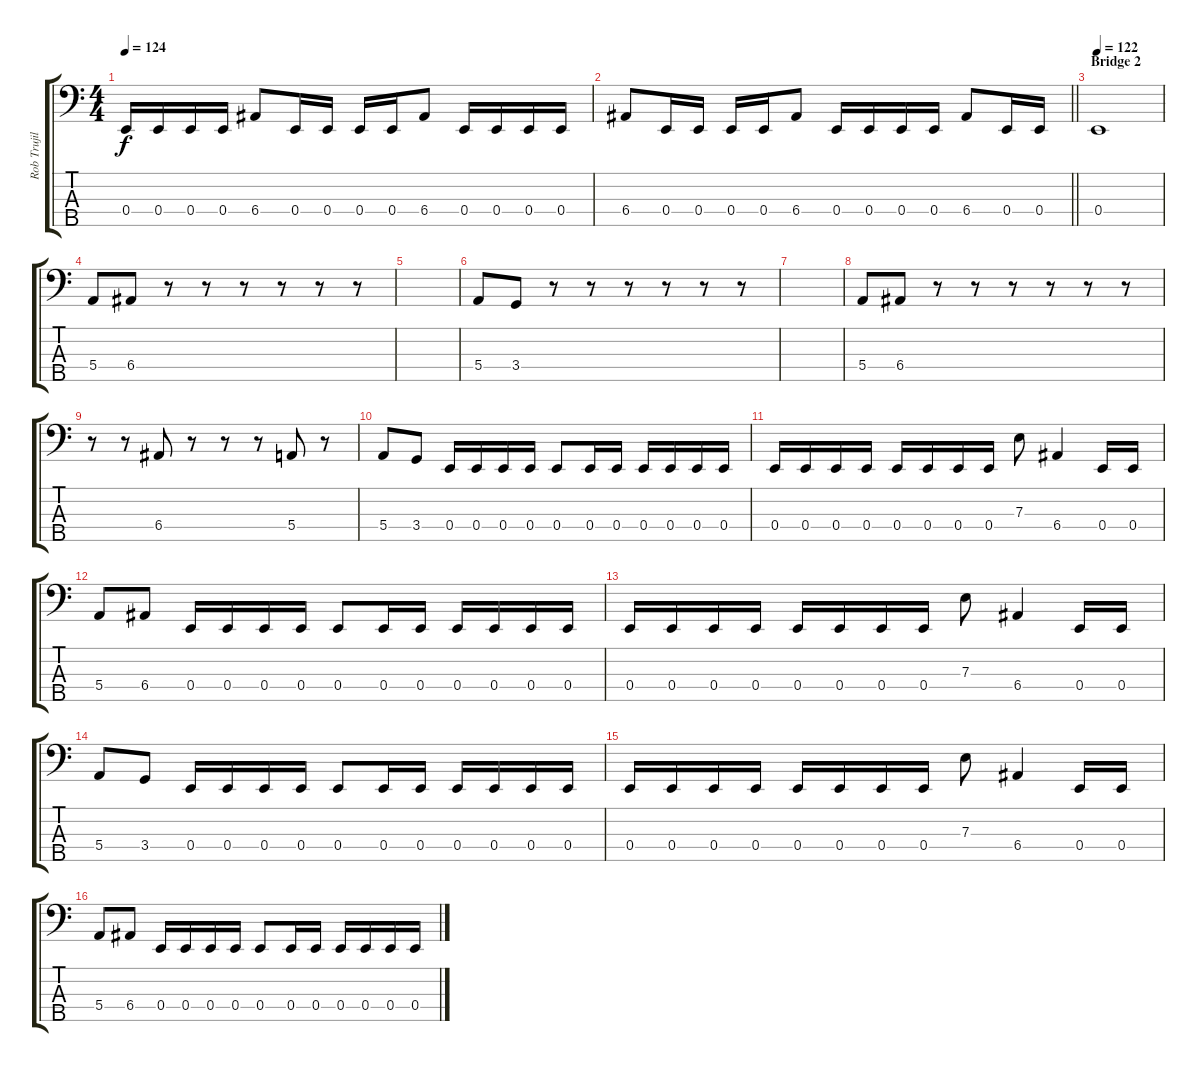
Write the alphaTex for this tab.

\track ("Rob Trujillo" "Rob Trujil") {instrument electricbassfinger}
\staff {score tabs}
\tuning (G2 D2 A1 E1 B0) {hide}
\ts (4 4)
\tempo 124
\clef f4
\ks c
0.4.16{dy f} 0.4.16 0.4.16 0.4.16 6.4.8 0.4.16 0.4.16 0.4.16 0.4.16 6.4.8 0.4.16 0.4.16 0.4.16 0.4.16 |
\barLineRight lightlight
6.4.8 0.4.16 0.4.16 0.4.16 0.4.16 6.4.8 0.4.16 0.4.16 0.4.16 0.4.16 6.4.8 0.4.16 0.4.16 |
\section ("" "Bridge 2")
\tempo 122
0.4.1 |
5.4.8 6.4.8 r.8 r.8 r.8 r.8 r.8 r.8 |
|
5.4.8 3.4.8 r.8 r.8 r.8 r.8 r.8 r.8 |
|
5.4.8 6.4.8 r.8 r.8 r.8 r.8 r.8 r.8 |
r.8 r.8 6.4.8 r.8 r.8 r.8 5.4.8 r.8 |
5.4.8 3.4.8 0.4.16 0.4.16 0.4.16 0.4.16 0.4.8 0.4.16 0.4.16 0.4.16 0.4.16 0.4.16 0.4.16 |
0.4.16 0.4.16 0.4.16 0.4.16 0.4.16 0.4.16 0.4.16 0.4.16 7.3.8 6.4.4 0.4.16 0.4.16 |
5.4.8 6.4.8 0.4.16 0.4.16 0.4.16 0.4.16 0.4.8 0.4.16 0.4.16 0.4.16 0.4.16 0.4.16 0.4.16 |
0.4.16 0.4.16 0.4.16 0.4.16 0.4.16 0.4.16 0.4.16 0.4.16 7.3.8 6.4.4 0.4.16 0.4.16 |
5.4.8 3.4.8 0.4.16 0.4.16 0.4.16 0.4.16 0.4.8 0.4.16 0.4.16 0.4.16 0.4.16 0.4.16 0.4.16 |
0.4.16 0.4.16 0.4.16 0.4.16 0.4.16 0.4.16 0.4.16 0.4.16 7.3.8 6.4.4 0.4.16 0.4.16 |
5.4.8 6.4.8 0.4.16 0.4.16 0.4.16 0.4.16 0.4.8 0.4.16 0.4.16 0.4.16 0.4.16 0.4.16 0.4.16
